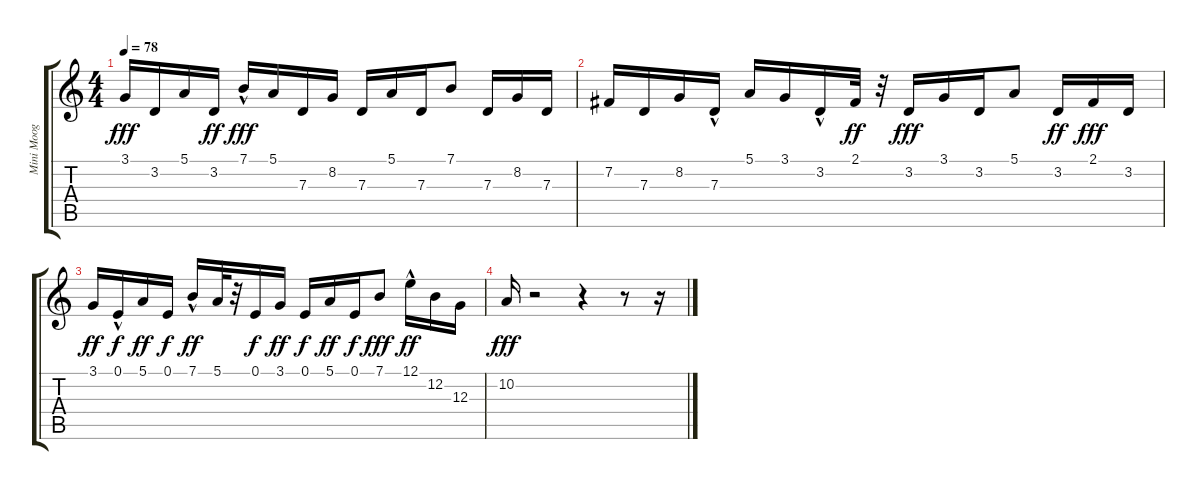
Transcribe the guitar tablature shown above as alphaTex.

\track ("Mini Moog" "Mini Moog") {instrument synthbrass1}
\staff {score tabs}
\tuning (E4 B3 G3 D3 A2 E2) {hide}
\ts (4 4)
\tempo 78
\clef g2
\ks c
3.1.16{dy fff} 3.2.16 5.1.16 3.2.16{dy ff} 7.1{hac}.16{dy fff} 5.1.16 7.3.16 8.2.16 7.3.16 5.1.16 7.3.16 7.1.8 7.3.16 8.2.16 7.3.16 |
7.2.16 7.3.16 8.2.16 7.3{hac}.16 5.1.16 3.1.16 3.2{hac}.16 2.1.32{dy ff} r.32 3.2.16{dy fff} 3.1.16 3.2.16 5.1.8 3.2.16{dy ff} 2.1.16{dy fff} 3.2.16 |
3.1.16{dy ff} 0.1{hac}.16{dy f} 5.1.16{dy ff} 0.1.16{dy f} 7.1{hac}.16{dy ff} 5.1.32 r.32 0.1.16{dy f} 3.1.16{dy ff} 0.1.16{dy f} 5.1.16{dy ff} 0.1.16{dy f} 7.1.8{dy fff} 12.1{hac}.16{dy ff} 12.2.16 12.3.16 |
10.2.16{dy fff} r.2 r.4 r.8 r.16
